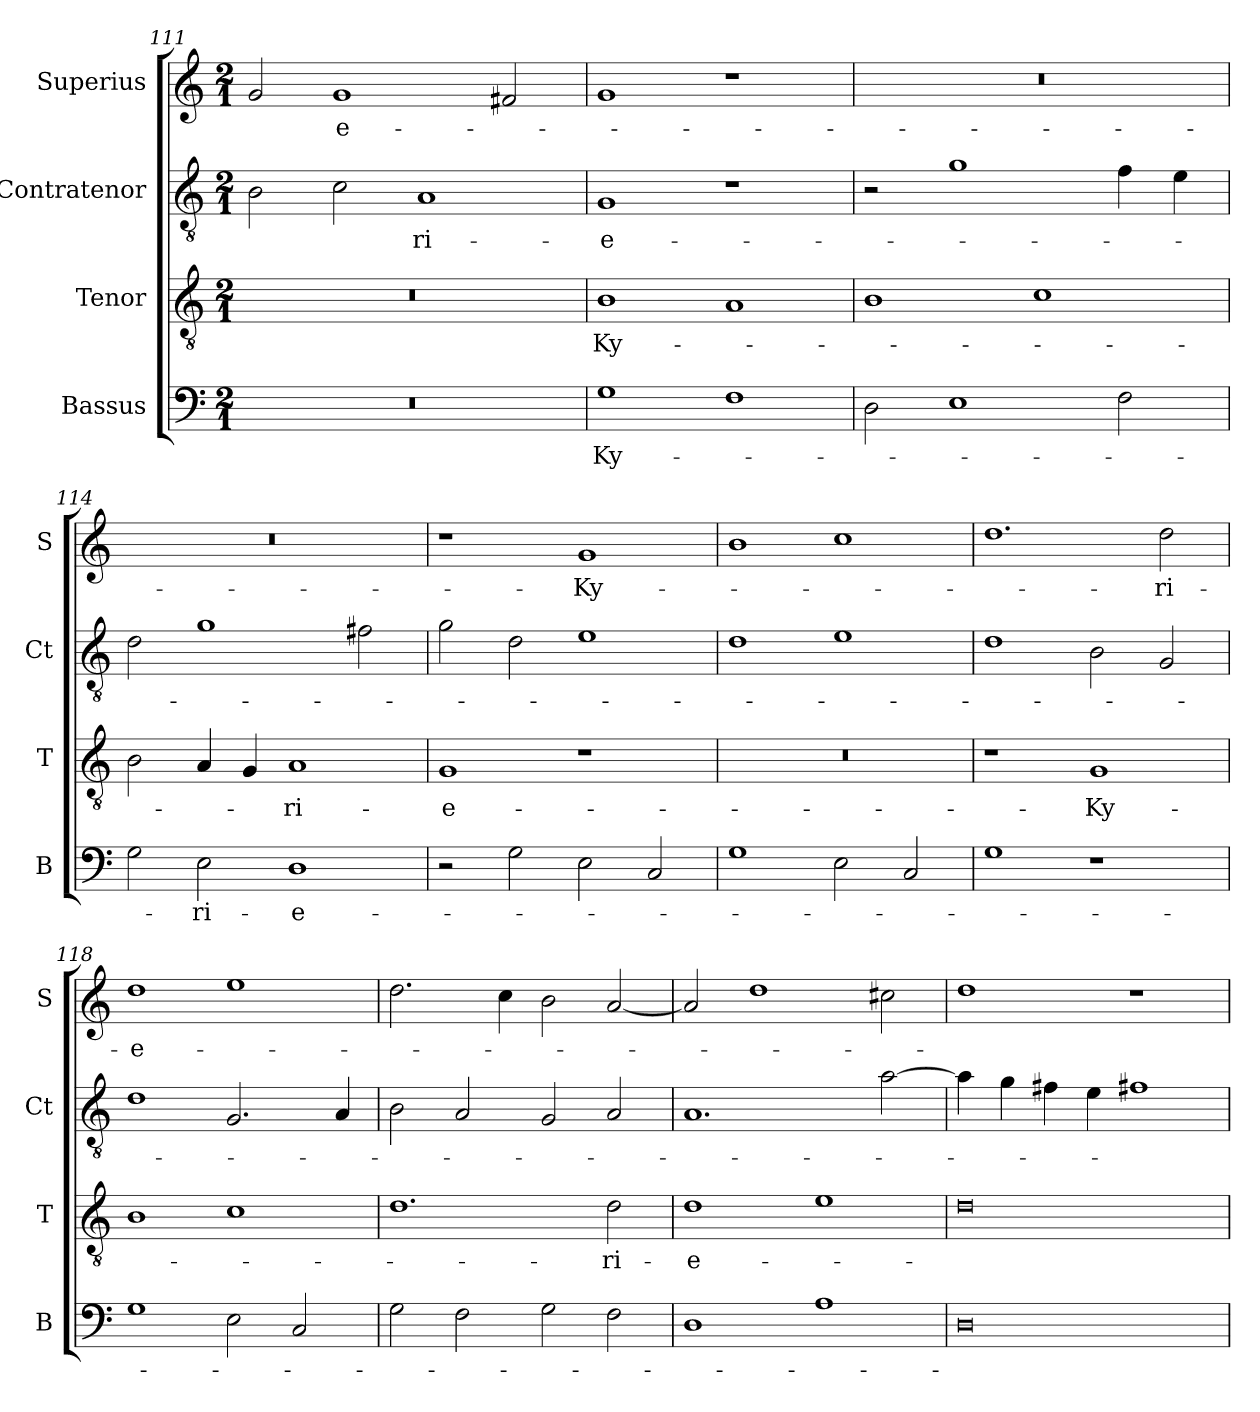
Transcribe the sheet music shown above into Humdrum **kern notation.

**kern	**text	**kern	**text	**kern	**text	**kern	**text
*part4	*part4	*part3	*part3	*part2	*part2	*part1	*part1
*staff4	*staff4	*staff3	*staff3	*staff2	*staff2	*staff1	*staff1
*I"Bassus	*	*I"Tenor	*	*I"Contratenor	*	*I"Superius	*
*I'B	*	*I'T	*	*I'Ct	*	*I'S	*
*clefF4	*	*clefGv2	*	*clefGv2	*	*clefG2	*
*k[]	*	*k[]	*	*k[]	*	*k[]	*
*M2/1	*	*M2/1	*	*M2/1	*	*M2/1	*
=111	=111	=111	=111	=111	=111	=111	=111
0r	.	0r	.	2B\	.	2g/	.
.	.	.	.	2c\	.	1g	-e-
.	.	.	.	1A	-ri-	.	.
.	.	.	.	.	.	2f#X/	.
=112	=112	=112	=112	=112	=112	=112	=112
1G	Ky-	1B	Ky-	1G	-e-	1g	.
1F	.	1A	.	1r	.	1r	.
=113	=113	=113	=113	=113	=113	=113	=113
2D\	.	1B	.	2r	.	0r	.
1E	.	.	.	1g	.	.	.
.	.	1c	.	.	.	.	.
2F\	.	.	.	4f\	.	.	.
.	.	.	.	4e\	.	.	.
=114	=114	=114	=114	=114	=114	=114	=114
2G\	.	2B\	.	2d\	.	0r	.
2E\	-ri-	4A/	.	1g	.	.	.
.	.	4G/	.	.	.	.	.
1D	-e-	1A	-ri-	.	.	.	.
.	.	.	.	2f#X\	.	.	.
=115	=115	=115	=115	=115	=115	=115	=115
2r	.	1G	-e-	2g\	.	1r	.
2G\	.	.	.	2d\	.	.	.
2E\	.	1r	.	1e	.	1g	-Ky-
2C/	.	.	.	.	.	.	.
=116	=116	=116	=116	=116	=116	=116	=116
1G	.	0r	.	1d	.	1b	.
2E\	.	.	.	1e	.	1cc	.
2C/	.	.	.	.	.	.	.
=117	=117	=117	=117	=117	=117	=117	=117
1G	.	1r	.	1d	.	1.dd	.
1r	.	1G	-Ky-	2B\	.	.	.
.	.	.	.	2G/	.	2dd\	-ri-
=118	=118	=118	=118	=118	=118	=118	=118
1G	.	1B	.	1d	.	1dd	-e-
2E\	.	1c	.	2.G/	.	1ee	.
2C/	.	.	.	.	.	.	.
.	.	.	.	4A/	.	.	.
=119	=119	=119	=119	=119	=119	=119	=119
2G\	.	1.d	.	2B\	.	2.dd\	.
2F\	.	.	.	2A/	.	.	.
.	.	.	.	.	.	4cc\	.
2G\	.	.	.	2G/	.	2b\	.
2F\	.	2d\	-ri-	2A/	.	[2a/	.
=120	=120	=120	=120	=120	=120	=120	=120
1D	.	1d	-e-	1.A	.	2a/]	.
.	.	.	.	.	.	1dd	.
1A	.	1e	.	.	.	.	.
.	.	.	.	[2a\	.	2cc#X\	.
=121	=121	=121	=121	=121	=121	=121	=121
0D	.	0d	.	4a\]	.	1dd	.
.	.	.	.	4g\	.	.	.
.	.	.	.	4f#X\	.	.	.
.	.	.	.	4e\	.	.	.
.	.	.	.	1f#X	.	1r	.
=	=	=	=	=	=	=	=
*-	*-	*-	*-	*-	*-	*-	*-
